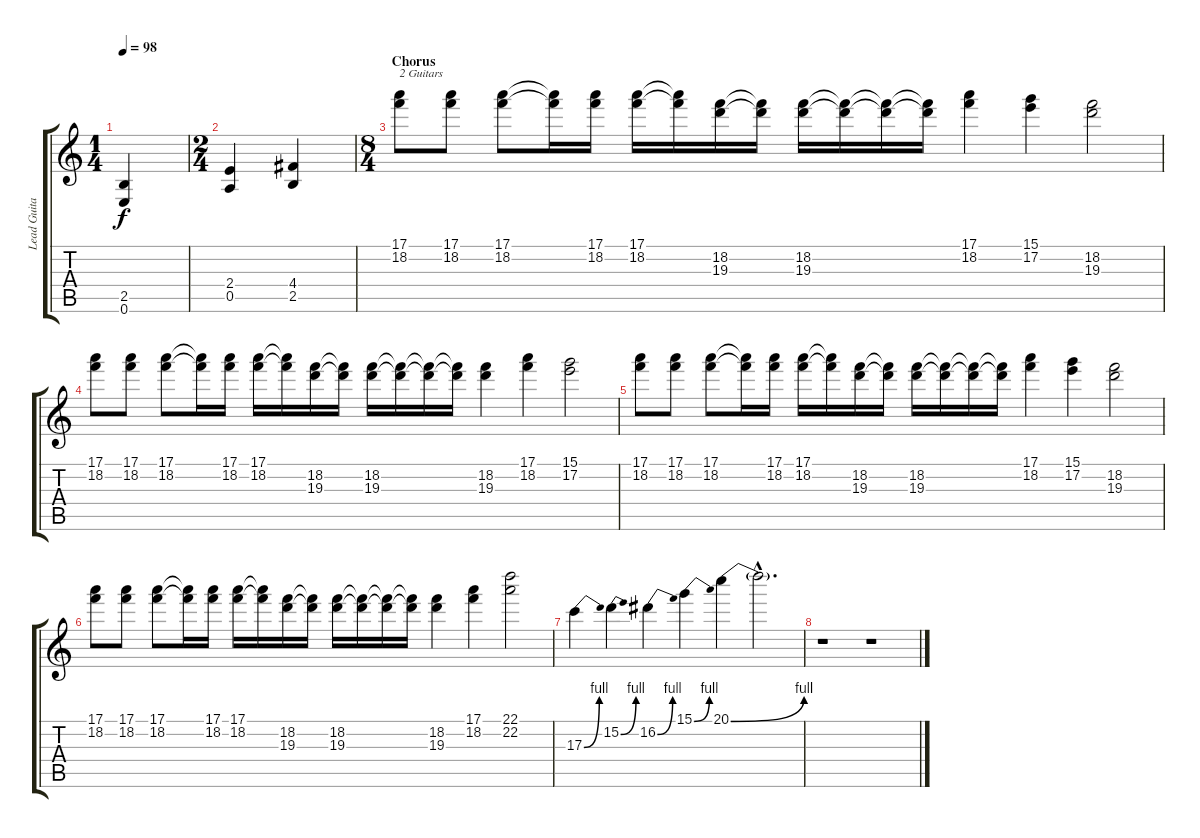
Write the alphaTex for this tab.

\track ("Lead Guitar" "Lead Guita") {instrument overdrivenguitar}
\staff {score tabs}
\tuning (E4 B3 G3 D3 A2 E2) {hide}
\ts (1 4)
\tempo 98
\clef g2
\ks c
(2.5{t} 0.6{t}).4{dy f} |
\ts (2 4)
(2.4 0.5).4 (4.4 2.5).4 |
\ts (8 4)
\section ("" "Chorus")
(17.1 18.2).8{txt "2 Guitars"} (17.1 18.2).8 (17.1 18.2).8 (17.1{t} 18.2{t}).16 (17.1 18.2).16 (17.1 18.2).16 (17.1{t} 18.2{t}).16 (18.2 19.3).16 (18.2{t} 19.3{t}).16 (18.2 19.3).16 (18.2{t} 19.3{t}).16 (18.2{t} 19.3{t}).16 (18.2{t} 19.3{t}).16 (17.1 18.2).4 (15.1 17.2).4 (18.2 19.3).2 |
(17.1 18.2).8 (17.1 18.2).8 (17.1 18.2).8 (17.1{t} 18.2{t}).16 (17.1 18.2).16 (17.1 18.2).16 (17.1{t} 18.2{t}).16 (18.2 19.3).16 (18.2{t} 19.3{t}).16 (18.2 19.3).16 (18.2{t} 19.3{t}).16 (18.2{t} 19.3{t}).16 (18.2{t} 19.3{t}).16 (18.2 19.3).4 (17.1 18.2).4 (15.1 17.2).2 |
(17.1 18.2).8 (17.1 18.2).8 (17.1 18.2).8 (17.1{t} 18.2{t}).16 (17.1 18.2).16 (17.1 18.2).16 (17.1{t} 18.2{t}).16 (18.2 19.3).16 (18.2{t} 19.3{t}).16 (18.2 19.3).16 (18.2{t} 19.3{t}).16 (18.2{t} 19.3{t}).16 (18.2{t} 19.3{t}).16 (17.1 18.2).4 (15.1 17.2).4 (18.2 19.3).2 |
(17.1 18.2).8 (17.1 18.2).8 (17.1 18.2).8 (17.1{t} 18.2{t}).16 (17.1 18.2).16 (17.1 18.2).16 (17.1{t} 18.2{t}).16 (18.2 19.3).16 (18.2{t} 19.3{t}).16 (18.2 19.3).16 (18.2{t} 19.3{t}).16 (18.2{t} 19.3{t}).16 (18.2{t} 19.3{t}).16 (18.2 19.3).4 (17.1 18.2).4 (22.1 22.2).2 |
17.3{be (bend 0 0 60 4)}.4 15.2{be (bend 0 0 60 4)}.4 16.2{be (bend 0 0 60 4)}.4 15.1{be (bend 0 0 60 4)}.4 20.1{be (bend 0 0 60 4)}.4 20.1{hac t}.2{d} |
r.1 r.1
